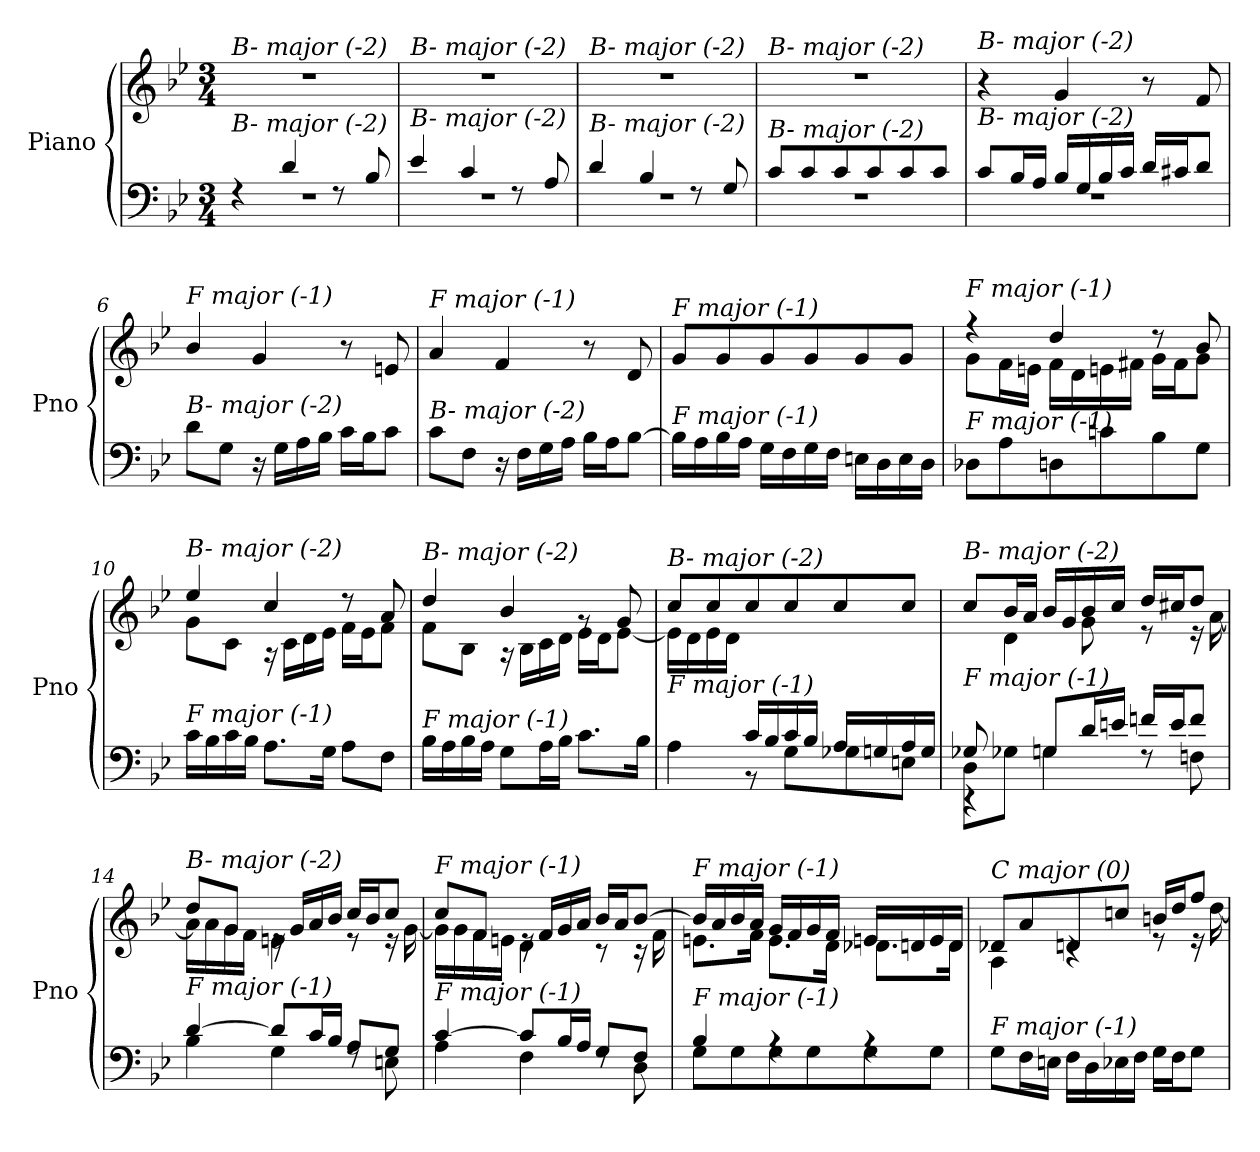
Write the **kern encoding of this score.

**kern	**kern
*part1	*part1
*staff2	*staff1
*I"Piano	*
*I'Pno	*
*clefF4	*clefG2
*k[b-e-]	*k[b-e-]
*M3/4	*M3/4
=1	=1
*^	*
!	!	!LO:TX:i:t=B- major (-2)
!LO:TX:i:t=B- major (-2)	!	!
4rF	2.rF	2.r
4d/	.	.
8rF	.	.
8B-/	.	.
=2	=2	=2
!	!	!LO:TX:i:t=B- major (-2)
!LO:TX:i:t=B- major (-2)	!	!
4e-/	2.rF	2.r
4c/	.	.
8rF	.	.
8A/	.	.
=3	=3	=3
!	!	!LO:TX:i:t=B- major (-2)
!LO:TX:i:t=B- major (-2)	!	!
4d/	2.rF	2.r
4B-/	.	.
8rF	.	.
8G/	.	.
=4	=4	=4
!	!	!LO:TX:i:t=B- major (-2)
!LO:TX:i:t=B- major (-2)	!	!
8c/L	2.rF	2.r
8c/	.	.
8c/	.	.
8c/	.	.
8c/	.	.
8c/J	.	.
=5	=5	=5
!	!	!LO:TX:i:t=B- major (-2)
!LO:TX:i:t=B- major (-2)	!	!
8c/L	2.rF	4r
16B-/L	.	.
16A/JJ	.	.
16B-/LL	.	4g/
16G/	.	.
16B-/	.	.
16c/JJ	.	.
16d/LL	.	8r
16c#Xi/J	.	.
8d/J	.	8f/
*v	*v	*
=6	=6
!	!LO:TX:i:t=F major (-1)
!LO:TX:i:t=B- major (-2)	!
8d\L	4b-/
8G\J	.
16r	4g/
16G\LL	.
16A\	.
16B-\JJ	.
16c\LL	8r
16B-\J	.
8c\J	8en/
!!LO:LB:g=z
=7	=7
!	!LO:TX:i:t=F major (-1)
!LO:TX:i:t=B- major (-2)	!
8c\L	4a/
8F\J	.
16r	4f/
16F\LL	.
16G\	.
16A\JJ	.
16B-\LL	8r
16A\J	.
[8B-\J	8d/
=8	=8
!	!LO:TX:i:t=F major (-1)
!LO:TX:i:t=F major (-1)	!
16B-\LL]	8g/L
16A\	.
16B-\	8g/
16A\JJ	.
16G\LL	8g/
16F\	.
16G\	8g/
16F\JJ	.
16En\LL	8g/
16D\	.
16E\	8g/J
16D\JJ	.
=9	=9
*	*^
!	!LO:TX:i:t=F major (-1)	!
!LO:TX:i:t=F major (-1)	!	!
8D-Xj\L	4r	8g\L
8A\	.	16f\L
.	.	16en\JJ
8D\	4dd/	16f\LL
.	.	16d\
8cn\	.	16en\
.	.	16f#X\JJ
8B-\	8r	16g\LL
.	.	16f#\J
8G\J	8b-/	8g\J
=10	=10	=10
!	!LO:TX:i:t=B- major (-2)	!
!LO:TX:i:t=F major (-1)	!	!
16c\LL	4ee-/	8g\L
16B-\	.	.
16c\	.	8c\J
16B-\JJ	.	.
8.A\L	4cc/	16r
.	.	16c\LL
.	.	16d\
16G\Jk	.	16e-\JJ
8A\L	8r	16f\LL
.	.	16e-\J
8F\J	8a/	8f\J
!!LO:LB:g=z	!!
=11	=11	=11
!	!LO:TX:i:t=B- major (-2)	!
!LO:TX:i:t=F major (-1)	!	!
16B-\LL	4dd/	8f\L
16A\	.	.
16B-\	.	8B-\J
16A\JJ	.	.
8G\L	4b-/	16r
.	.	16B-\LL
16A\L	.	16c\
16B-\JJ	.	16d\JJ
8.c\L	8rg	16e-\LL
.	.	16d\J
.	8g/	[8e-\J
16B-\Jk	.	.
=12	=12	=12
*^	*	*
!	!	!LO:TX:i:t=B- major (-2)	!
!LO:TX:i:t=F major (-1)	!	!	!
4ryy	4A\	8cc/L	16e-\LL]
.	.	.	16d\
.	.	8cc/	16e-\
.	.	.	16d\JJ
16c/LL	8rBB	8cc/	2ryy
16B-/	.	.	.
16c/	8G\L	8cc/	.
16B-/JJ	.	.	.
16A/LL	8G-Xj\	8cc/	.
16G/	.	.	.
16A/	8En\J	8cc/J	.
16G/JJ	.	.	.
=13	=13	=13	=13
*	*^	*	*
!	!	!	!LO:TX:i:t=B- major (-2)	!
!LO:TX:i:t=F major (-1)	!	!	!	!
8G-Xj/	8D\L	4rEE	8cc/L	8ryy
2ryy	8G-Xj\J	.	16b-/L	4d\
.	.	.	16a/JJ	.
.	8G/L	4G\	16b-/LL	.
.	.	.	16g/	.
.	16d/L	.	16b-/	8g\
.	16en/JJ	.	16cc/JJ	.
.	16fn/LL	8rF	16dd/LL	8r
.	16e/J	.	16cc#Xi/J	.
8ryy	8f/J	8Fn\	8dd/J	16r
.	.	.	.	[16a\
*	*v	*v	*	*
!!LO:LB:g=z	!!
=14	=14	=14	=14
!	!	!LO:TX:i:t=B- major (-2)	!
!LO:TX:i:t=F major (-1)	!	!	!
[4d/	4B-\	8dd/L	16a\LL]
.	.	.	16a\
.	.	8g/J	16g\
.	.	.	16f\JJ
8d/L]	4G\	16re	4en\
.	.	16g/LL	.
16c/L	.	16a/	.
16B-/JJ	.	16b-/JJ	.
8A/L	8rF	16cc/LL	8r
.	.	16b-/J	.
8G/J	8En\	8cc/J	16r
.	.	.	[16g\
=15	=15	=15	=15
!	!	!LO:TX:i:t=F major (-1)	!
!LO:TX:i:t=F major (-1)	!	!	!
[4c/	4A\	8cc/L	16g\LL]
.	.	.	16g\
.	.	8f/J	16f\
.	.	.	16en\JJ
8c/L]	4F\	16re	4d\
.	.	16f/LL	.
16B-/L	.	16g/	.
16A/JJ	.	16a/JJ	.
8G/L	8rF	16b-/LL	8r
.	.	16a/J	.
8F/J	8D\	[8b-/J	16r
.	.	.	16f\
=16	=16	=16	=16
!	!	!LO:TX:i:t=F major (-1)	!
!LO:TX:i:t=F major (-1)	!	!	!
4B-/	8G\L	16b-/LL]	8.en\L
.	.	16a/	.
.	8G\	16b-/	.
.	.	16a/JJ	16f\Jk
4rA	8G\	16g/LL	8.e\L
.	.	16f/	.
.	8G\	16g/	.
.	.	16f/JJ	16d\Jk
4rA	8G\	16en/LL	8.d-Xj\L
.	.	16d/	.
.	8G\J	16e/	.
.	.	16d/JJ	16d\Jk
*v	*v	*	*
=17	=17	=17
!	!LO:TX:i:t=C major (0)	!
!LO:TX:i:t=F major (-1)	!	!
8G\L	8d-Xj/L	4A\
16F\L	8a/	.
16En\JJ	.	.
16F\LL	8d/	4rc
16D\	.	.
16E-X\	8ccn/J	.
16F\JJ	.	.
16G\LL	16bn/LL	8r
16F\J	16dd/J	.
8G\J	8ff/J	16r
.	.	[16dd\
*	*v	*v
=	=
*-	*-
